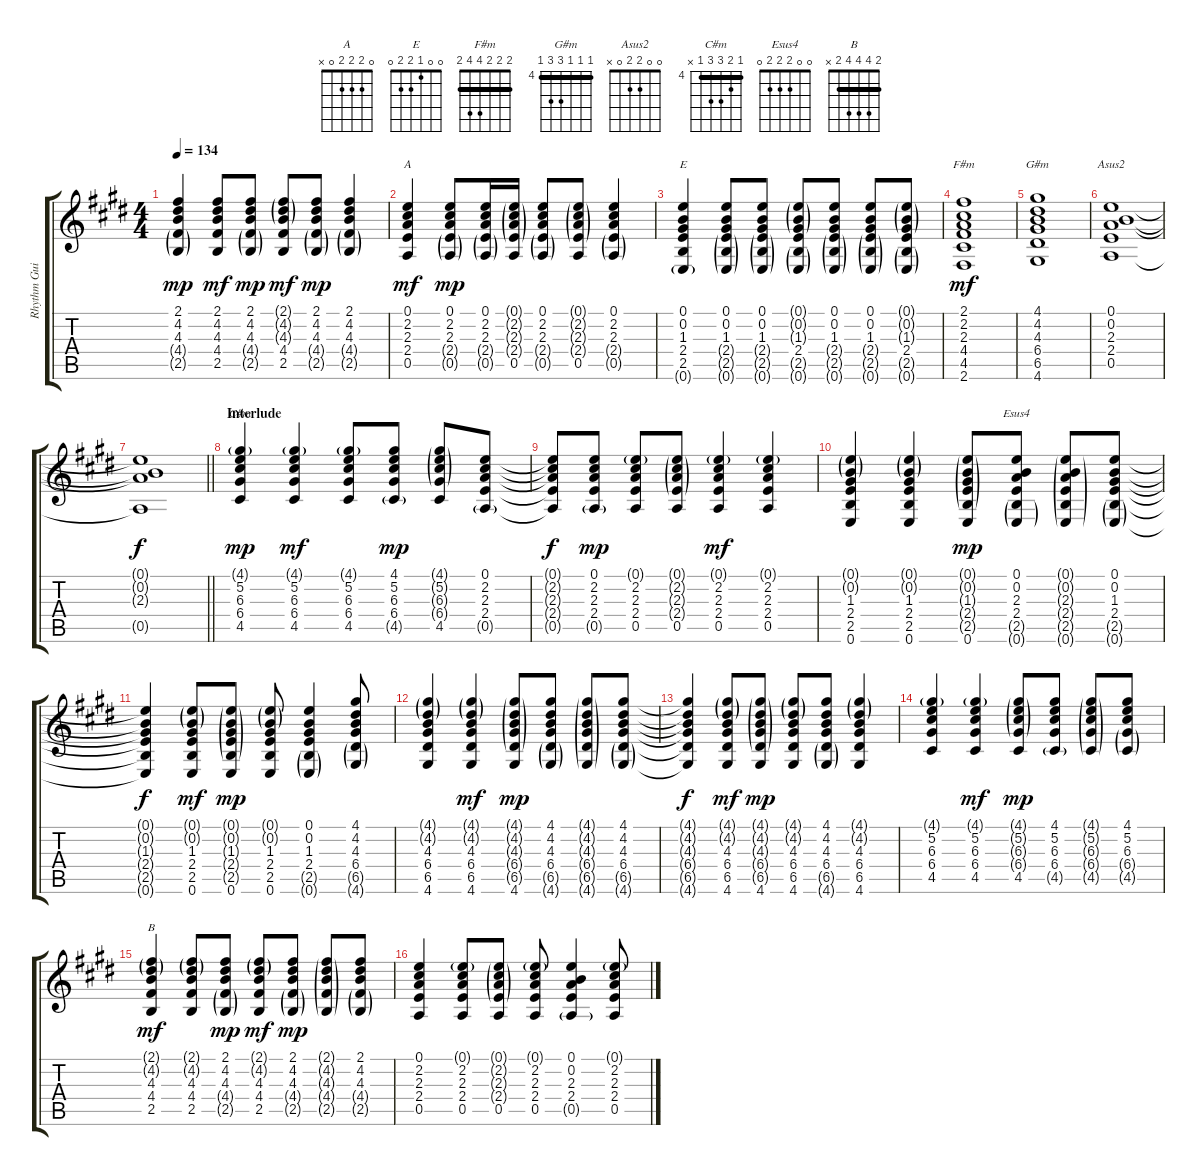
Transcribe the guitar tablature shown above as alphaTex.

\track ("Rhythm Guitar 1" "Rhythm Gui") {instrument acousticguitarsteel}
\staff {score tabs}
\tuning (E4 B3 G3 D3 A2 E2) {hide}
\chord ("A" 0 2 2 2 0 x)
\chord ("E" 0 0 1 2 2 0)
\chord ("F#m" 2 2 2 4 4 2) {barre 2}
\chord ("G#m" 4 4 4 6 6 4) {firstfret 4 barre 4}
\chord ("Asus2" 0 0 2 2 0 x)
\chord ("C#m" 4 5 6 6 4 x) {firstfret 4 barre 4}
\chord ("Esus4" 0 0 2 2 2 0)
\chord ("B" 2 4 4 4 2 x) {barre 2}
\ts (4 4)
\tempo 134
\clef g2
\ks e
(2.1 4.2 4.3 4.4{g} 2.5{g}).4{dy mp} (2.1 4.2 4.3 4.4 2.5).8{dy mf} (2.1 4.2 4.3 4.4{g} 2.5{g}).8{dy mp} (2.1{g} 4.2{g} 4.3{g} 4.4 2.5).8{dy mf} (2.1 4.2 4.3 4.4{g} 2.5{g}).8{dy mp} (2.1 4.2 4.3 4.4{g} 2.5{g}).4 |
(0.1 2.2 2.3 2.4 0.5).4{ch "A" dy mf} (0.1 2.2 2.3 2.4{g} 0.5{g}).8{dy mp} (0.1 2.2 2.3 2.4{g} 0.5{g}).16 (0.1{g} 2.2{g} 2.3{g} 2.4{g} 0.5).16 (0.1 2.2 2.3 2.4{g} 0.5{g}).8 (0.1{g} 2.2{g} 2.3{g} 2.4{g} 0.5).8 (0.1 2.2 2.3 2.4{g} 0.5{g}).4 |
(0.1 0.2 1.3 2.4 2.5 0.6{g}).4{ch "E"} (0.1 0.2 1.3 2.4{g} 2.5{g} 0.6{g}).8 (0.1 0.2 1.3 2.4{g} 2.5{g} 0.6{g}).8 (0.1{g} 0.2{g} 1.3{g} 2.4 2.5{g} 0.6{g}).8 (0.1 0.2 1.3 2.4{g} 2.5{g} 0.6{g}).8 (0.1 0.2 1.3 2.4{g} 2.5{g} 0.6{g}).8 (0.1{g} 0.2{g} 1.3{g} 2.4 2.5{g} 0.6{g}).8 |
(2.1 2.2 2.3 4.4 4.5 2.6).1{ch "F#m" dy mf} |
(4.1 4.2 4.3 6.4 6.5 4.6).1{ch "G#m"} |
(0.1 0.2 2.3 2.4 0.5).1{ch "Asus2"} |
\barLineRight lightlight
(0.1{t} 0.2{t} 2.3{t} 0.5{t}).1{dy f} |
\section ("" "Interlude")
(4.1{g} 5.2 6.3 6.4 4.5).4{ch "C#m" dy mp} (4.1{g} 5.2 6.3 6.4 4.5).4{dy mf} (4.1{g} 5.2 6.3 6.4 4.5).8 (4.1 5.2 6.3 6.4 4.5{g}).8{dy mp} (4.1{g} 5.2{g} 6.3{g} 6.4{g} 4.5).8 (0.1 2.2 2.3 2.4 0.5{g}).8 |
(0.1{t} 2.2{t} 2.3{t} 2.4{t} 0.5{t}).8{dy f} (0.1 2.2 2.3 2.4 0.5{g}).8{dy mp} (0.1{g} 2.2 2.3 2.4 0.5).8 (0.1{g} 2.2{g} 2.3{g} 2.4{g} 0.5).8 (0.1{g} 2.2 2.3 2.4 0.5).4{dy mf} (0.1{g} 2.2 2.3 2.4 0.5).4 |
(0.1{g} 0.2{g} 1.3 2.4 2.5 0.6).4 (0.1{g} 0.2{g} 1.3 2.4 2.5 0.6).4 (0.1{g} 0.2{g} 1.3{g} 2.4{g} 2.5{g} 0.6).8{dy mp} (0.1 0.2 2.3 2.4 2.5{g} 0.6{g}).8{ch "Esus4"} (0.1{g} 0.2{g} 2.3{g} 2.4{g} 2.5{g} 0.6{g}).8 (0.1 0.2 1.3 2.4 2.5{g} 0.6{g}).8 |
(0.1{t} 0.2{t} 1.3{t} 2.4{t} 2.5{t} 0.6{t}).4{dy f} (0.1{g} 0.2{g} 1.3 2.4 2.5 0.6).8{dy mf} (0.1{g} 0.2{g} 1.3{g} 2.4{g} 2.5{g} 0.6).8{dy mp} (0.1{g} 0.2{g} 1.3 2.4 2.5 0.6).8 (0.1 0.2 1.3 2.4 2.5{g} 0.6{g}).4 (4.1 4.2 4.3 6.4 6.5{g} 4.6{g}).8 |
(4.1{g} 4.2{g} 4.3 6.4 6.5 4.6).4 (4.1{g} 4.2{g} 4.3 6.4 6.5 4.6).4{dy mf} (4.1{g} 4.2{g} 4.3{g} 6.4{g} 6.5{g} 4.6).8{dy mp} (4.1 4.2 4.3 6.4 6.5{g} 4.6{g}).8 (4.1{g} 4.2{g} 4.3{g} 6.4{g} 6.5{g} 4.6{g}).8 (4.1 4.2 4.3 6.4 6.5{g} 4.6{g}).8 |
(4.1{t} 4.2{t} 4.3{t} 6.4{t} 6.5{t} 4.6{t}).4{dy f} (4.1{g} 4.2{g} 4.3 6.4 6.5 4.6).8{dy mf} (4.1{g} 4.2{g} 4.3{g} 6.4{g} 6.5{g} 4.6).8{dy mp} (4.1{g} 4.2{g} 4.3 6.4 6.5 4.6).8 (4.1 4.2 4.3 6.4 6.5{g} 4.6{g}).8 (4.1{g} 4.2{g} 4.3 6.4 6.5 4.6).4 |
(4.1{g} 5.2 6.3 6.4 4.5).4 (4.1{g} 5.2 6.3 6.4 4.5).4{dy mf} (4.1{g} 5.2{g} 6.3{g} 6.4{g} 4.5).8{dy mp} (4.1 5.2 6.3 6.4 4.5{g}).8 (4.1{g} 5.2{g} 6.3{g} 6.4{g} 4.5{g}).8 (4.1 5.2 6.3 6.4{g} 4.5{g}).8 |
(2.1{g} 4.2{g} 4.3 4.4 2.5).4{ch "B" dy mf} (2.1{g} 4.2{g} 4.3 4.4 2.5).8 (2.1 4.2 4.3 4.4{g} 2.5{g}).8{dy mp} (2.1{g} 4.2{g} 4.3 4.4 2.5).8{dy mf} (2.1 4.2 4.3 4.4{g} 2.5{g}).8{dy mp} (2.1{g} 4.2{g} 4.3{g} 4.4{g} 2.5{g}).8 (2.1 4.2 4.3 4.4{g} 2.5{g}).8 |
(0.1 2.2 2.3 2.4 0.5).4 (0.1{g} 2.2 2.3 2.4 0.5).8 (0.1{g} 2.2{g} 2.3{g} 2.4{g} 0.5).8 (0.1{g} 2.2 2.3 2.4 0.5).8 (0.1 0.2 2.3 2.4 0.5{g}).4 (0.1{g} 2.2 2.3 2.4 0.5).8
